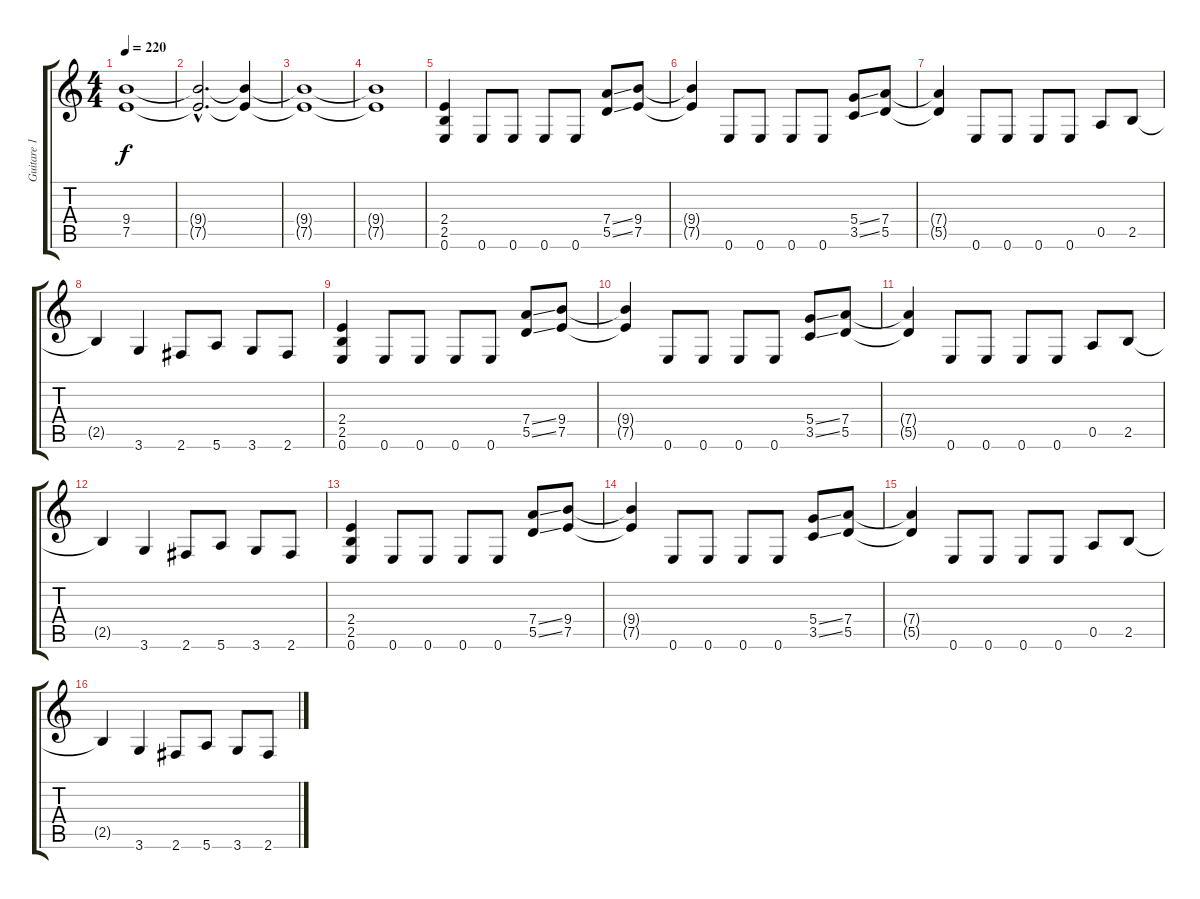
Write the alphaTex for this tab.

\track ("Guitare 1" "Guitare 1") {instrument distortionguitar}
\staff {score tabs}
\tuning (E4 B3 G3 D3 A2 E2) {hide}
\ts (4 4)
\tempo 220
\clef g2
\ks c
(9.4{t} 7.5{t}).1{dy f} |
(9.4{hac t} 7.5{hac t}).2{d} (9.4{t} 7.5{t}).4 |
(9.4{t} 7.5{t}).1 |
(9.4{t} 7.5{t}).1 |
(2.4 2.5 0.6).4 0.6.8 0.6.8 0.6.8 0.6.8 (7.4{ss} 5.5{ss}).8 (9.4 7.5).8 |
(9.4{t} 7.5{t}).4 0.6.8 0.6.8 0.6.8 0.6.8 (5.4{ss} 3.5{ss}).8 (7.4 5.5).8 |
(7.4{t} 5.5{t}).4 0.6.8 0.6.8 0.6.8 0.6.8 0.5.8 2.5.8 |
2.5{t}.4 3.6.4 2.6.8 5.6.8 3.6.8 2.6.8 |
(2.4 2.5 0.6).4 0.6.8 0.6.8 0.6.8 0.6.8 (7.4{ss} 5.5{ss}).8 (9.4 7.5).8 |
(9.4{t} 7.5{t}).4 0.6.8 0.6.8 0.6.8 0.6.8 (5.4{ss} 3.5{ss}).8 (7.4 5.5).8 |
(7.4{t} 5.5{t}).4 0.6.8 0.6.8 0.6.8 0.6.8 0.5.8 2.5.8 |
2.5{t}.4 3.6.4 2.6.8 5.6.8 3.6.8 2.6.8 |
(2.4 2.5 0.6).4 0.6.8 0.6.8 0.6.8 0.6.8 (7.4{ss} 5.5{ss}).8 (9.4 7.5).8 |
(9.4{t} 7.5{t}).4 0.6.8 0.6.8 0.6.8 0.6.8 (5.4{ss} 3.5{ss}).8 (7.4 5.5).8 |
(7.4{t} 5.5{t}).4 0.6.8 0.6.8 0.6.8 0.6.8 0.5.8 2.5.8 |
2.5{t}.4 3.6.4 2.6.8 5.6.8 3.6.8 2.6.8
